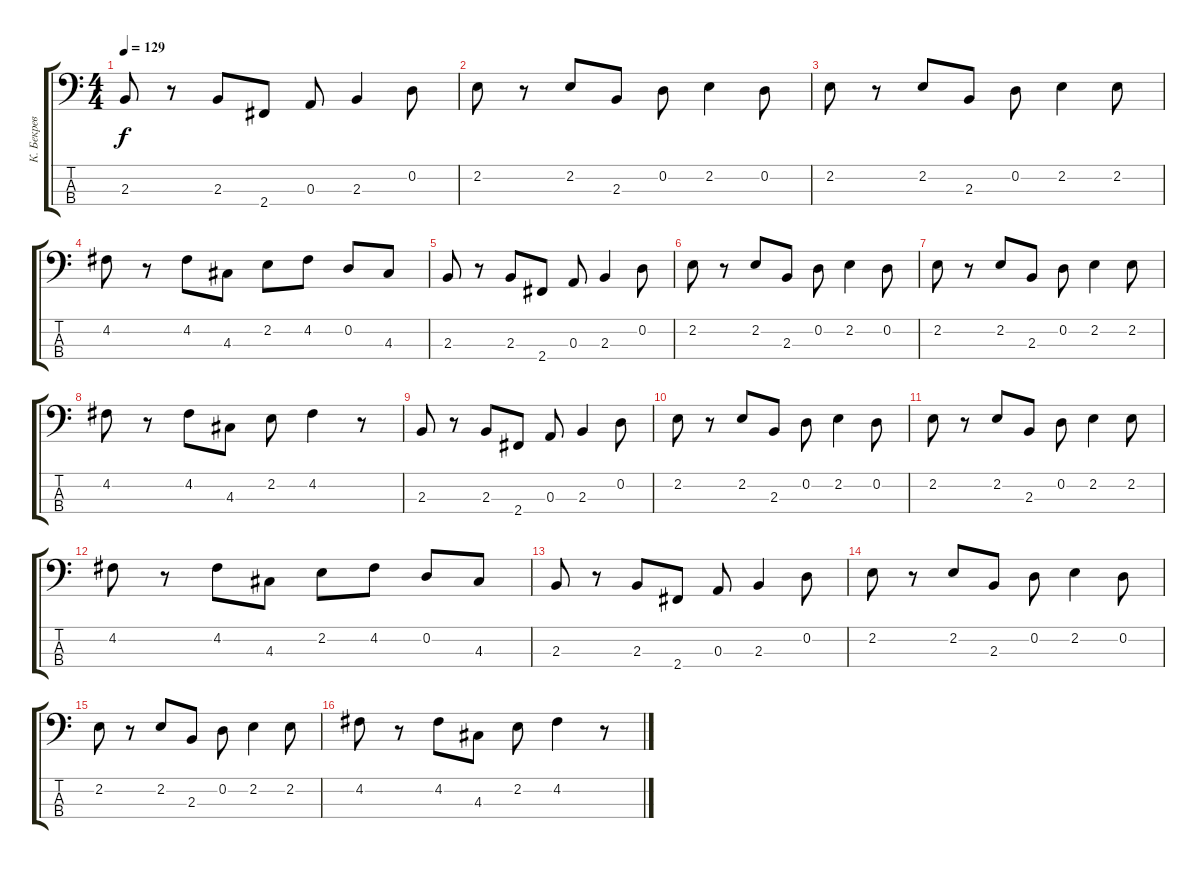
\track ("К. Бекрев" "К. Бекрев") {instrument electricbasspick}
\staff {score tabs}
\tuning (G2 D2 A1 E1) {hide}
\ts (4 4)
\tempo 129
\clef f4
\ks c
2.3.8{dy f} r.8 2.3.8 2.4.8 0.3.8 2.3.4 0.2.8 |
2.2.8 r.8 2.2.8 2.3.8 0.2.8 2.2.4 0.2.8 |
2.2.8 r.8 2.2.8 2.3.8 0.2.8 2.2.4 2.2.8 |
4.2.8 r.8 4.2.8 4.3.8 2.2.8 4.2.8 0.2.8 4.3.8 |
2.3.8 r.8 2.3.8 2.4.8 0.3.8 2.3.4 0.2.8 |
2.2.8 r.8 2.2.8 2.3.8 0.2.8 2.2.4 0.2.8 |
2.2.8 r.8 2.2.8 2.3.8 0.2.8 2.2.4 2.2.8 |
4.2.8 r.8 4.2.8 4.3.8 2.2.8 4.2.4 r.8 |
2.3.8 r.8 2.3.8 2.4.8 0.3.8 2.3.4 0.2.8 |
2.2.8 r.8 2.2.8 2.3.8 0.2.8 2.2.4 0.2.8 |
2.2.8 r.8 2.2.8 2.3.8 0.2.8 2.2.4 2.2.8 |
4.2.8 r.8 4.2.8 4.3.8 2.2.8 4.2.8 0.2.8 4.3.8 |
2.3.8 r.8 2.3.8 2.4.8 0.3.8 2.3.4 0.2.8 |
2.2.8 r.8 2.2.8 2.3.8 0.2.8 2.2.4 0.2.8 |
2.2.8 r.8 2.2.8 2.3.8 0.2.8 2.2.4 2.2.8 |
4.2.8 r.8 4.2.8 4.3.8 2.2.8 4.2.4 r.8
